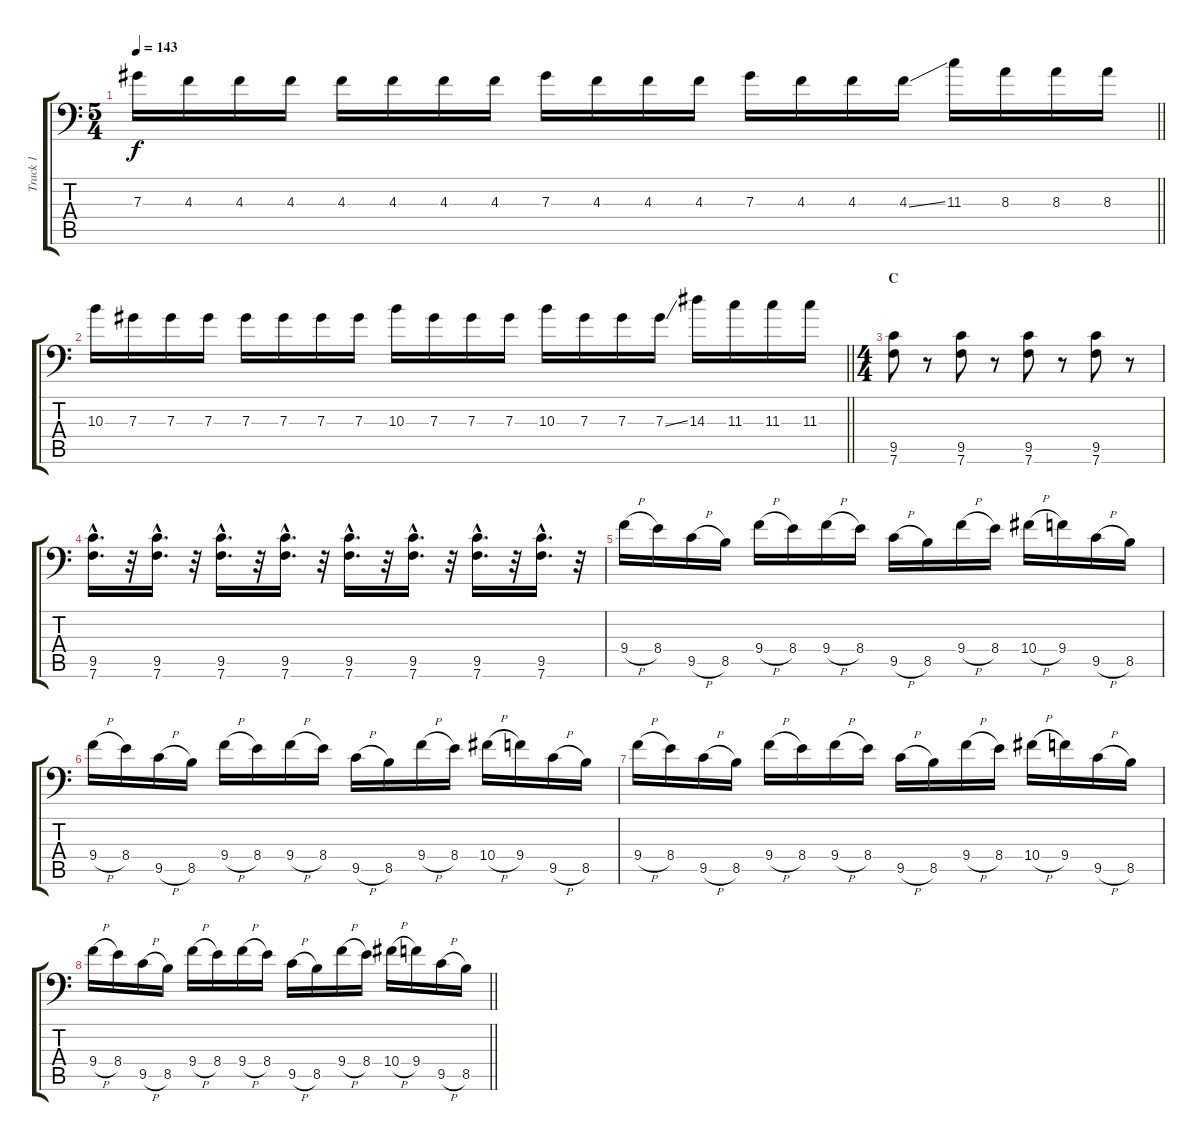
\track ("Track 1" "Track 1") {instrument distortionguitar}
\staff {score tabs}
\tuning (Bb3 F3 Db3 Ab2 Eb2 Bb1) {hide}
\ts (5 4)
\tempo 143
\clef f4
\barLineRight lightlight
\ks c
7.3.16{dy f} 4.3.16 4.3.16 4.3.16 4.3.16 4.3.16 4.3.16 4.3.16 7.3.16 4.3.16 4.3.16 4.3.16 7.3.16 4.3.16 4.3.16 4.3{ss}.16 11.3.16 8.3.16 8.3.16 8.3.16 |
\barLineRight lightlight
10.3.16 7.3.16 7.3.16 7.3.16 7.3.16 7.3.16 7.3.16 7.3.16 10.3.16 7.3.16 7.3.16 7.3.16 10.3.16 7.3.16 7.3.16 7.3{ss}.16 14.3.16 11.3.16 11.3.16 11.3.16 |
\ts (4 4)
\section ("" "C")
(9.5 7.6).8 r.8 (9.5 7.6).8 r.8 (9.5 7.6).8 r.8 (9.5 7.6).8 r.8 |
(9.5{hac} 7.6{hac}).16{d} r.32 (9.5{hac} 7.6{hac}).16{d} r.32 (9.5{hac} 7.6{hac}).16{d} r.32 (9.5{hac} 7.6{hac}).16{d} r.32 (9.5{hac} 7.6{hac}).16{d} r.32 (9.5{hac} 7.6{hac}).16{d} r.32 (9.5{hac} 7.6{hac}).16{d} r.32 (9.5{hac} 7.6{hac}).16{d} r.32 |
9.4{h}.16 8.4.16 9.5{h}.16 8.5.16 9.4{h}.16 8.4.16 9.4{h}.16 8.4.16 9.5{h}.16 8.5.16 9.4{h}.16 8.4.16 10.4{h}.16 9.4.16 9.5{h}.16 8.5.16 |
9.4{h}.16 8.4.16 9.5{h}.16 8.5.16 9.4{h}.16 8.4.16 9.4{h}.16 8.4.16 9.5{h}.16 8.5.16 9.4{h}.16 8.4.16 10.4{h}.16 9.4.16 9.5{h}.16 8.5.16 |
9.4{h}.16 8.4.16 9.5{h}.16 8.5.16 9.4{h}.16 8.4.16 9.4{h}.16 8.4.16 9.5{h}.16 8.5.16 9.4{h}.16 8.4.16 10.4{h}.16 9.4.16 9.5{h}.16 8.5.16 |
\barLineRight lightlight
9.4{h}.16 8.4.16 9.5{h}.16 8.5.16 9.4{h}.16 8.4.16 9.4{h}.16 8.4.16 9.5{h}.16 8.5.16 9.4{h}.16 8.4.16 10.4{h}.16 9.4.16 9.5{h}.16 8.5.16
